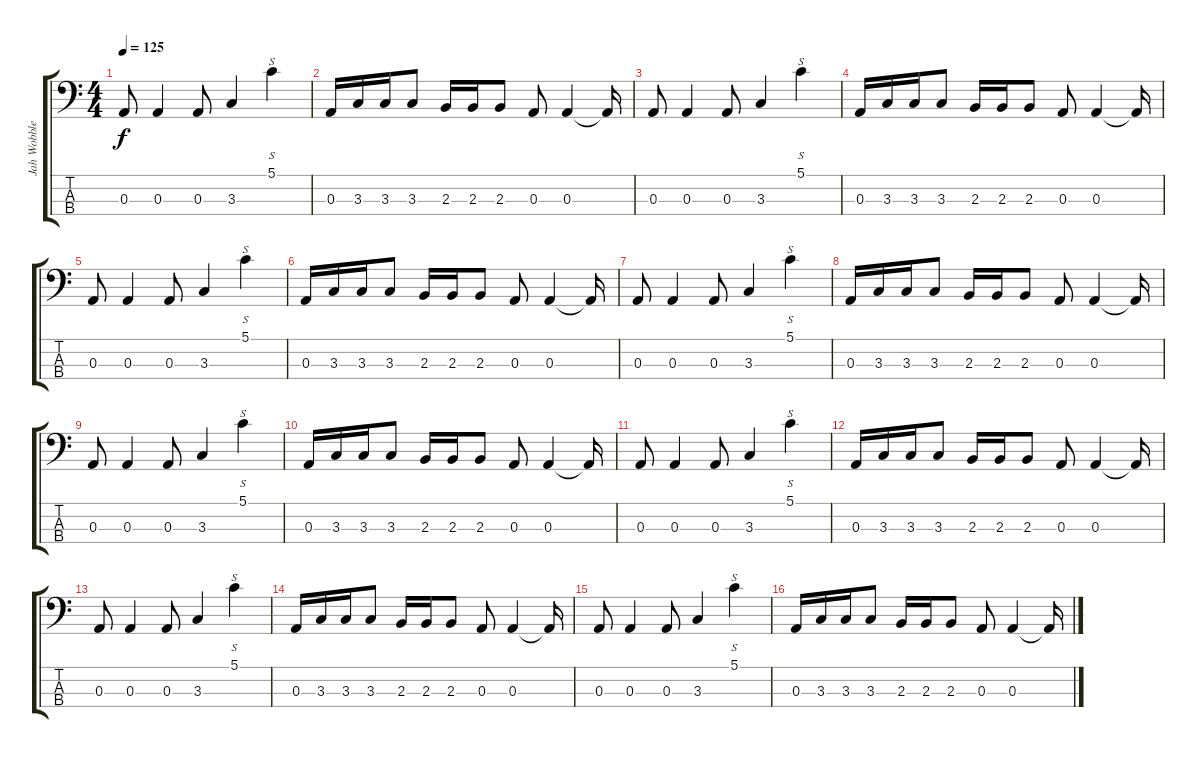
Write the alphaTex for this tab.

\track ("Jah Wobble (bass)" "Jah Wobble") {instrument electricbassfinger}
\staff {score tabs}
\tuning (G2 D2 A1 E1) {hide}
\ts (4 4)
\tempo 125
\clef f4
\ks c
0.3.8{dy f} 0.3.4 0.3.8 3.3.4 5.1.4{s} |
0.3.16 3.3.16 3.3.16 3.3.8 2.3.16 2.3.16 2.3.8 0.3.8 0.3.4 0.3{t}.16 |
0.3.8 0.3.4 0.3.8 3.3.4 5.1.4{s} |
0.3.16 3.3.16 3.3.16 3.3.8 2.3.16 2.3.16 2.3.8 0.3.8 0.3.4 0.3{t}.16 |
0.3.8 0.3.4 0.3.8 3.3.4 5.1.4{s} |
0.3.16 3.3.16 3.3.16 3.3.8 2.3.16 2.3.16 2.3.8 0.3.8 0.3.4 0.3{t}.16 |
0.3.8 0.3.4 0.3.8 3.3.4 5.1.4{s} |
0.3.16 3.3.16 3.3.16 3.3.8 2.3.16 2.3.16 2.3.8 0.3.8 0.3.4 0.3{t}.16 |
0.3.8 0.3.4 0.3.8 3.3.4 5.1.4{s} |
0.3.16 3.3.16 3.3.16 3.3.8 2.3.16 2.3.16 2.3.8 0.3.8 0.3.4 0.3{t}.16 |
0.3.8 0.3.4 0.3.8 3.3.4 5.1.4{s} |
0.3.16 3.3.16 3.3.16 3.3.8 2.3.16 2.3.16 2.3.8 0.3.8 0.3.4 0.3{t}.16 |
0.3.8 0.3.4 0.3.8 3.3.4 5.1.4{s} |
0.3.16 3.3.16 3.3.16 3.3.8 2.3.16 2.3.16 2.3.8 0.3.8 0.3.4 0.3{t}.16 |
0.3.8 0.3.4 0.3.8 3.3.4 5.1.4{s} |
0.3.16 3.3.16 3.3.16 3.3.8 2.3.16 2.3.16 2.3.8 0.3.8 0.3.4 0.3{t}.16
